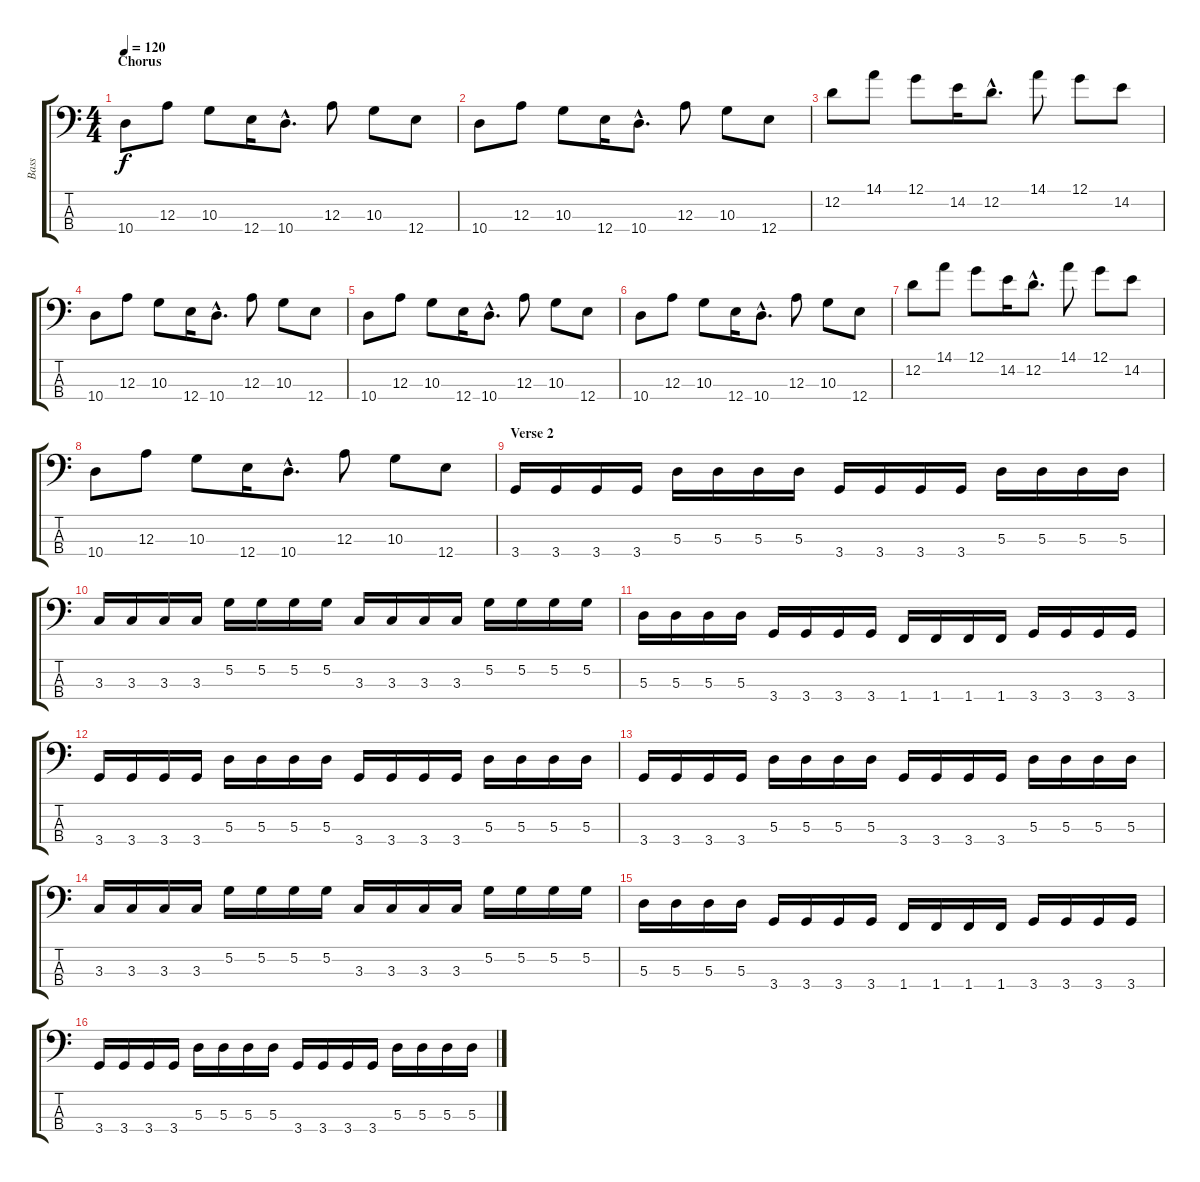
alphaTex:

\track ("Bass" "Bass") {instrument electricbasspick}
\staff {score tabs}
\tuning (G2 D2 A1 E1) {hide}
\ts (4 4)
\section ("" "Chorus")
\tempo 120
\clef f4
\ks c
10.4.8{dy f} 12.3.8 10.3.8 12.4.16 10.4{hac}.8{d} 12.3.8 10.3.8 12.4.8 |
10.4.8 12.3.8 10.3.8 12.4.16 10.4{hac}.8{d} 12.3.8 10.3.8 12.4.8 |
12.2.8 14.1.8 12.1.8 14.2.16 12.2{hac}.8{d} 14.1.8 12.1.8 14.2.8 |
10.4.8 12.3.8 10.3.8 12.4.16 10.4{hac}.8{d} 12.3.8 10.3.8 12.4.8 |
10.4.8 12.3.8 10.3.8 12.4.16 10.4{hac}.8{d} 12.3.8 10.3.8 12.4.8 |
10.4.8 12.3.8 10.3.8 12.4.16 10.4{hac}.8{d} 12.3.8 10.3.8 12.4.8 |
12.2.8 14.1.8 12.1.8 14.2.16 12.2{hac}.8{d} 14.1.8 12.1.8 14.2.8 |
10.4.8 12.3.8 10.3.8 12.4.16 10.4{hac}.8{d} 12.3.8 10.3.8 12.4.8 |
\section ("" "Verse 2")
3.4.16 3.4.16 3.4.16 3.4.16 5.3.16 5.3.16 5.3.16 5.3.16 3.4.16 3.4.16 3.4.16 3.4.16 5.3.16 5.3.16 5.3.16 5.3.16 |
3.3.16 3.3.16 3.3.16 3.3.16 5.2.16 5.2.16 5.2.16 5.2.16 3.3.16 3.3.16 3.3.16 3.3.16 5.2.16 5.2.16 5.2.16 5.2.16 |
5.3.16 5.3.16 5.3.16 5.3.16 3.4.16 3.4.16 3.4.16 3.4.16 1.4.16 1.4.16 1.4.16 1.4.16 3.4.16 3.4.16 3.4.16 3.4.16 |
3.4.16 3.4.16 3.4.16 3.4.16 5.3.16 5.3.16 5.3.16 5.3.16 3.4.16 3.4.16 3.4.16 3.4.16 5.3.16 5.3.16 5.3.16 5.3.16 |
3.4.16 3.4.16 3.4.16 3.4.16 5.3.16 5.3.16 5.3.16 5.3.16 3.4.16 3.4.16 3.4.16 3.4.16 5.3.16 5.3.16 5.3.16 5.3.16 |
3.3.16 3.3.16 3.3.16 3.3.16 5.2.16 5.2.16 5.2.16 5.2.16 3.3.16 3.3.16 3.3.16 3.3.16 5.2.16 5.2.16 5.2.16 5.2.16 |
5.3.16 5.3.16 5.3.16 5.3.16 3.4.16 3.4.16 3.4.16 3.4.16 1.4.16 1.4.16 1.4.16 1.4.16 3.4.16 3.4.16 3.4.16 3.4.16 |
3.4.16 3.4.16 3.4.16 3.4.16 5.3.16 5.3.16 5.3.16 5.3.16 3.4.16 3.4.16 3.4.16 3.4.16 5.3.16 5.3.16 5.3.16 5.3.16
